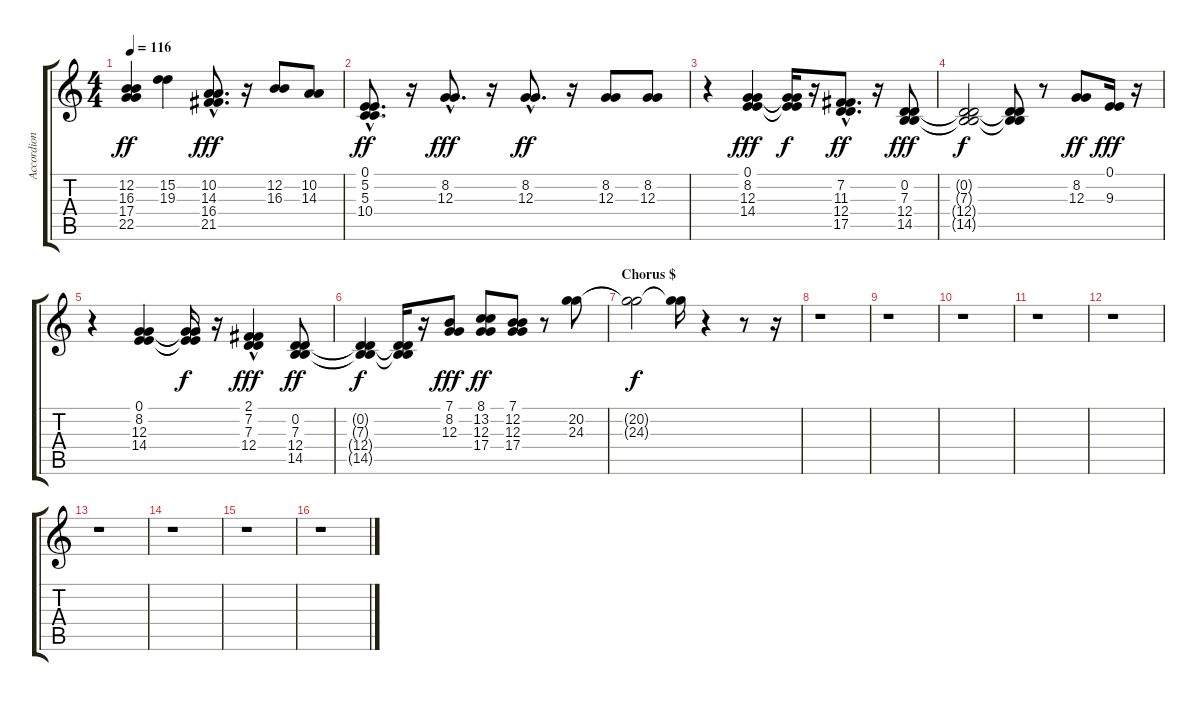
\track ("Accordion" "Accordion") {instrument tangoaccordion}
\staff {score tabs}
\tuning (E4 B3 G3 D3 A2 E2) {hide}
\ts (4 4)
\tempo 116
\clef g2
\ks c
(12.2 16.3 17.4 22.5).4{dy ff} (15.2 19.3).4 (10.2{hac} 14.3{hac} 16.4{hac} 21.5{hac}).8{d dy fff} r.16 (12.2 16.3).8 (10.2 14.3).8 |
(0.1{hac} 5.2{hac} 5.3{hac} 10.4{hac}).8{d dy ff} r.16 (8.2{hac} 12.3{hac}).8{d dy fff} r.16 (8.2{hac} 12.3{hac}).8{d dy ff} r.16 (8.2 12.3).8 (8.2 12.3).8 |
r.4 (0.1 8.2 12.3 14.4).4{dy fff} (0.1{t} 8.2{t} 12.3{t} 14.4{t}).16{dy f} r.16 (7.2{hac} 11.3{hac} 12.4{hac} 17.5{hac}).8{d dy ff} r.16 (0.2 7.3 12.4 14.5).8{dy fff} |
(0.2{t} 7.3{t} 12.4{t} 14.5{t}).2{dy f} (0.2{t} 7.3{t} 12.4{t} 14.5{t}).8 r.8 (8.2 12.3).8{dy ff} (0.1 9.3).16{dy fff} r.16 |
r.4 (0.1 8.2 12.3 14.4).4 (0.1{t} 8.2{t} 12.3{t} 14.4{t}).16{dy f} r.16 (2.1{hac} 7.2{hac} 7.3 12.4).4{dy fff} (0.2 7.3 12.4 14.5).8{dy ff} |
(0.2{t} 7.3{t} 12.4{t} 14.5{t}).4{dy f} (0.2{t} 7.3{t} 12.4{t} 14.5{t}).16 r.16 (7.1 8.2 12.3).8{dy fff} (8.1 13.2 12.3 17.4).8{dy ff} (7.1 12.2 12.3 17.4).8 r.8 (20.2 24.3).8 |
\section ("" "Chorus $")
(20.2{t} 24.3{t}).2{dy f} (20.2{t} 24.3{t}).16 r.4 r.8 r.16 |
r.1 |
r.1 |
r.1 |
r.1 |
r.1 |
r.1 |
r.1 |
r.1 |
r.1
